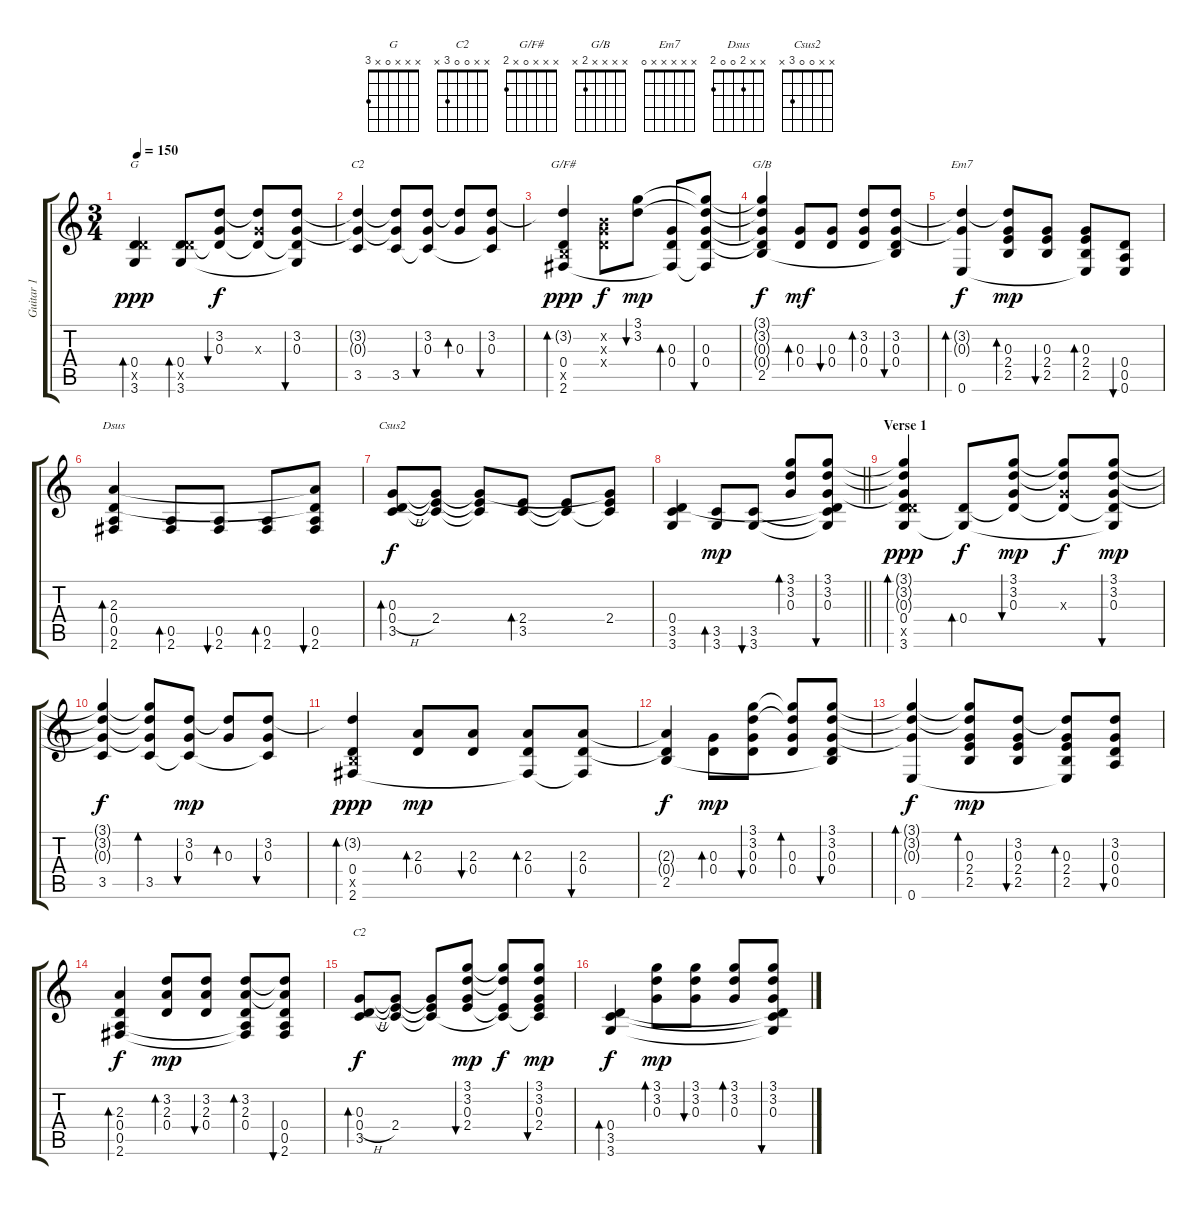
\track ("Guitar 1" "Guitar 1") {instrument acousticguitarsteel}
\staff {score tabs}
\tuning (E4 B3 G3 D3 A2 E2) {hide}
\chord ("G" x x x 0 x 3)
\chord ("C2" x x x x 3 x)
\chord ("G/F#" x x x 0 x 2)
\chord ("G/B" x x x x 2 x)
\chord ("Em7" x x x x x 0)
\chord ("Dsus" x x 2 0 0 2)
\chord ("Csus2" x x 0 0 3 x)
\chord ("C2" x x 0 0 3 x)
\ts (3 4)
\tempo 150
\clef g2
\ks c
(0.4 5.5{x} 3.6).4{bd 60 ch "G" dy ppp instrument acousticguitarsteel} (0.4 5.5{x} 3.6).8{bd 60} (3.2 0.3 0.4{t}).8{bu 60 dy f} (3.2{t} 0.3{x} 0.4{t}).8 (3.2 0.3 0.4{t} 3.6{t}).8{bu 60} |
(3.2{t} 0.3{t} 3.5).4{ch "C2"} (3.2{t} 0.3{t} 3.5).8 (3.2 0.3 3.5{t}).8{bu 60} (3.2{t} 0.3).8{bd 60} (3.2 0.3 3.5{t}).8{bu 60} |
(3.2{t} 0.4 2.5{x} 2.6).4{bd 60 ch "G/F#" dy ppp} (0.2{x} 0.3{x} 0.4{x}).8{dy f} (3.1 3.2).8{bu 60 dy mp} (0.3 0.4 2.6{t}).8{bd 120} (3.1{t} 3.2{t} 0.3 0.4 2.6{t}).8{bu 120} |
(3.1{t} 3.2{t} 0.3{t} 0.4{t} 2.5).4{ch "G/B" dy f} (0.3 0.4).8{bd 120 dy mf} (0.3 0.4).8{bu 120} (3.2 0.3 0.4).8{bd 120} (3.2 0.3 0.4 2.5{t}).8{bu 120} |
(3.2{t} 0.3{t} 0.6).4{bd 60 ch "Em7" dy f} (3.2{t} 0.3 2.4 2.5).8{bd 60 dy mp} (0.3 2.4 2.5).8{bu 60} (0.3 2.4 2.5 0.6{t}).8{bd 60} (0.4 0.5 0.6).8{bu 60} |
(2.3 0.4 0.5 2.6).4{bd 60 ch "Dsus"} (0.5 2.6).8{bd 60} (0.5 2.6).8{bu 60} (0.5 2.6).8{bd 60} (2.3{t} 0.4{t} 0.5 2.6).8{bu 60} |
(0.3 0.4{h} 3.5).8{bd 60 ch "Csus2" dy f} (0.3{t} 2.4 3.5{t}).8 (0.3{t} 2.4{t} 3.5{t}).8 (2.4 3.5).8{bd 60} (2.4{t} 3.5{t}).8 (0.3{t} 2.4 3.5{t}).8 |
\barLineRight lightlight
(0.4 3.5 3.6).4 (3.5 3.6).8{bd 60 dy mp} (3.5 3.6).8{bu 60} (3.1 3.2 0.3).8{bd 60} (3.1 3.2 0.3 0.4{t} 3.5{t} 3.6{t}).8{bu 60} |
\section ("" "Verse 1")
(3.1{t} 3.2{t} 0.3{t} 0.4 5.5{x} 3.6).4{bd 60 dy ppp} (0.4 3.6{t}).8{bd 60 dy f} (3.1 3.2 0.3 0.4{t}).8{bu 60 dy mp} (3.1{t} 3.2{t} 0.3{x} 0.4{t}).8{dy f} (3.1 3.2 0.3 0.4{t} 3.6{t}).8{bu 60 dy mp} |
(3.1{t} 3.2{t} 0.3{t} 3.5).4{dy f} (3.1{t} 3.2{t} 0.3{t} 3.5).8{bd 60} (3.2 0.3 3.5{t}).8{bu 60 dy mp} (3.2{t} 0.3).8{bd 60} (3.2 0.3 3.5{t}).8{bu 60} |
(3.2{t} 0.4 2.5{x} 2.6).4{bd 60 dy ppp} (2.3 0.4).8{bd 60 dy mp} (2.3 0.4).8{bu 60} (2.3 0.4 2.6{t}).8{bd 120} (2.3 0.4 2.6{t}).8{bu 120} |
(2.3{t} 0.4{t} 2.5).4{dy f} (0.3 0.4).8{bd 120 dy mp} (3.1 3.2 0.3 0.4).8{bu 120} (3.1{t} 3.2{t} 0.3 0.4).8{bd 120} (3.1 3.2 0.3 0.4 2.5{t}).8{bu 120} |
(3.1{t} 3.2{t} 0.3{t} 0.6).4{bd 60 dy f} (3.1{t} 3.2{t} 0.3 2.4 2.5).8{bd 60 dy mp} (3.2 0.3 2.4 2.5).8{bu 60} (3.2{t} 0.3 2.4 2.5 0.6{t}).8{bd 60} (3.2 0.3 0.4 0.5).8{bu 60} |
(2.3 0.4 0.5 2.6).4{bd 60 dy f} (3.2 2.3 0.4).8{bd 60 dy mp} (3.2 2.3 0.4).8{bu 60} (3.2 2.3 0.4 0.5{t} 2.6{t}).8{bd 60} (3.2{t} 2.3{t} 0.4 0.5 2.6).8{bu 60} |
(0.3 0.4{h} 3.5).8{bd 60 ch "C2" dy f} (0.3{t} 2.4 3.5{t}).8 (0.3{t} 2.4{t} 3.5{t}).8 (3.1 3.2 0.3 2.4).8{bu 60 dy mp} (3.1{t} 3.2{t} 2.4{t} 3.5{t}).8{dy f} (3.1 3.2 0.3 2.4 3.5{t}).8{bu 60 dy mp} |
(0.4 3.5 3.6).4{bd 60 dy f} (3.1 3.2 0.3).8{bd 60 dy mp} (3.1 3.2 0.3).8{bu 60} (3.1 3.2 0.3).8{bd 60} (3.1 3.2 0.3 0.4{t} 3.5{t} 3.6{t}).8{bu 60}
